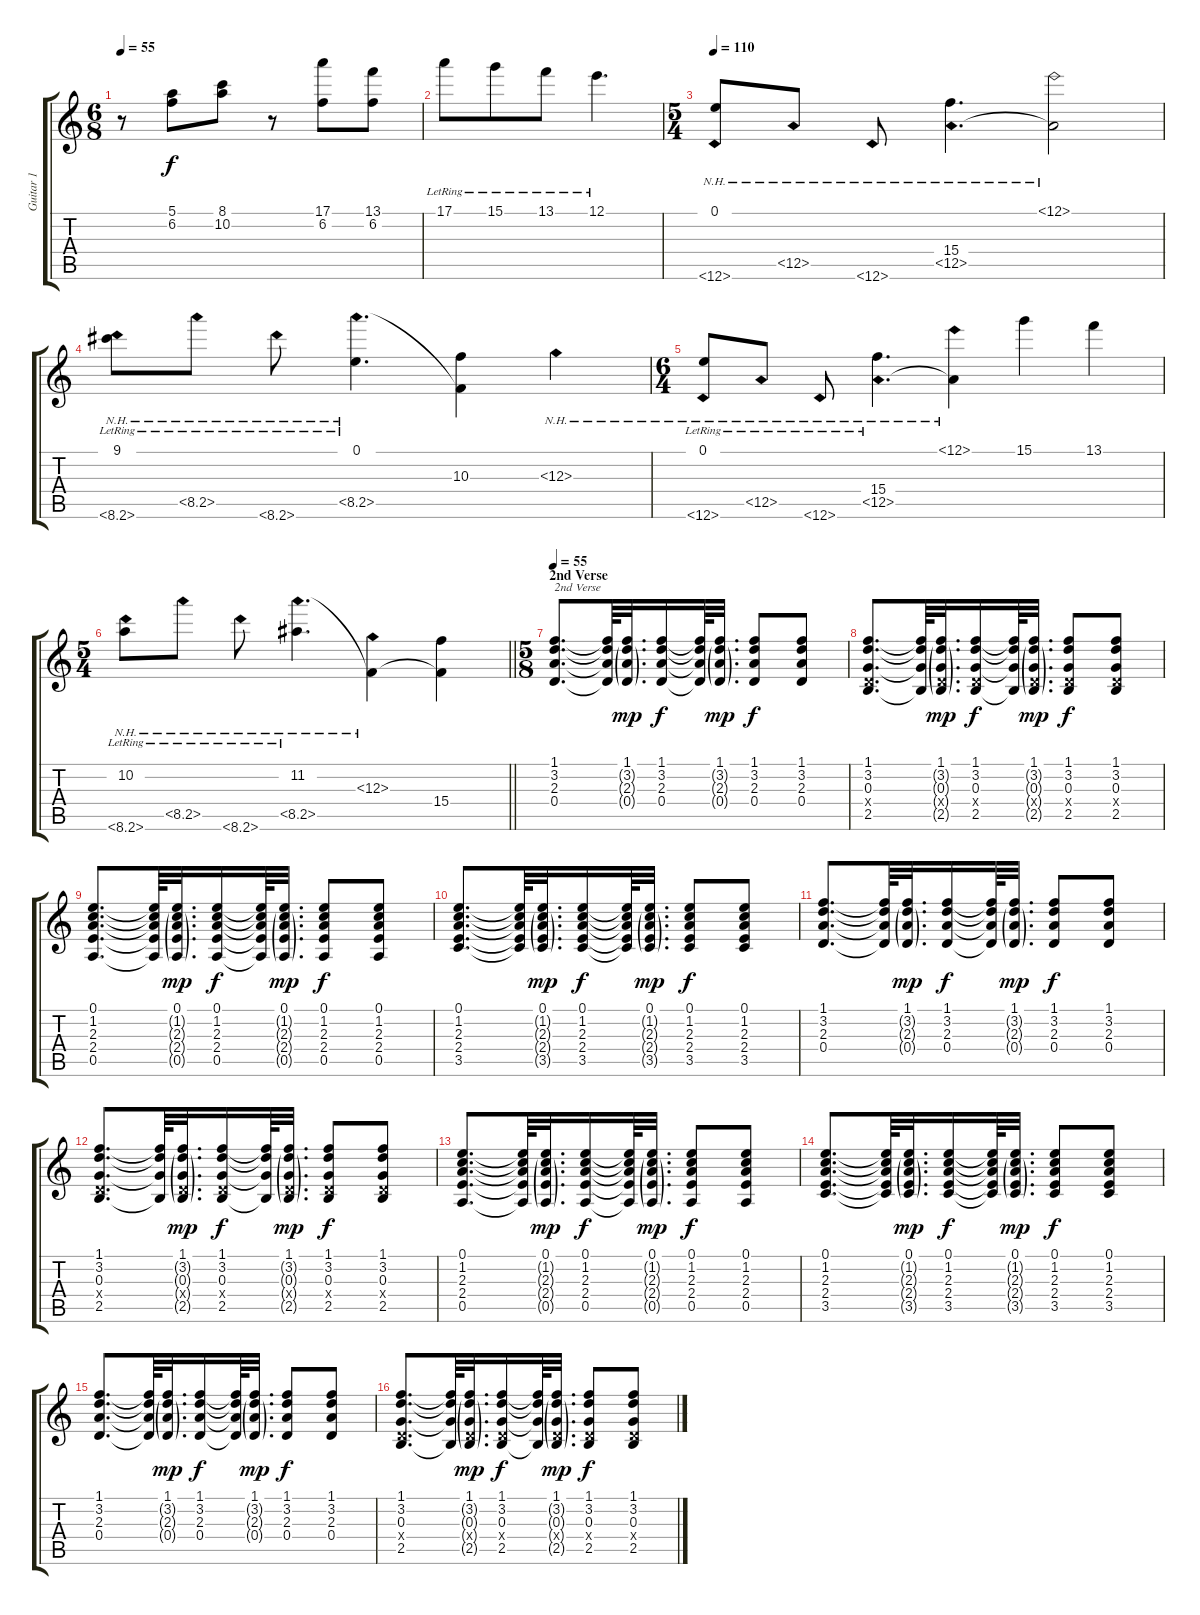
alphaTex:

\track ("Guitar 1" "Guitar 1") {instrument acousticguitarsteel}
\staff {score tabs}
\tuning (E4 B3 G3 D3 A2 D2) {hide}
\ts (6 8)
\tempo 55
\clef g2
\ks c
r.8{dy f} (5.1 6.2).8 (8.1 10.2).8 r.8 (17.1 6.2).8 (13.1 6.2).8 |
17.1{lr}.8 15.1{lr}.8 13.1{lr}.8 12.1{lr}.4{d} |
\ts (5 4)
\tempo 110
(0.1 12.6{nh}).8 12.5{nh}.8 12.6{nh}.8 (15.4 12.5{nh}).4{d} (12.1{nh} 12.5{t}).2 |
(9.1{lr} 8.6{nh lr}).8 8.5{nh lr}.8 8.6{nh lr}.8 (0.1 8.5{nh lr}).4{d} (10.3 8.5{t}).4 12.3{nh}.4 |
\ts (6 4)
(0.1 12.6{nh lr}).8 12.5{nh lr}.8 12.6{nh lr}.8 (15.4 12.5{nh lr}).4{d} (12.1{nh} 12.5{t}).4 15.1.4 13.1.4 |
\ts (5 4)
\barLineRight lightlight
(10.2{lr} 8.6{nh lr}).8 8.5{nh lr}.8 8.6{nh lr}.8 (11.2 8.5{nh lr}).4{d} (12.3{nh} 8.5{t}).4 (15.4 8.5{t}).4 |
\ts (5 8)
\section ("" "2nd Verse")
\tempo 55
(1.1 3.2 2.3 0.4).8{d txt "2nd Verse"} (1.1{t} 3.2{t} 2.3{t} 0.4{t}).64 (1.1 3.2{g} 2.3{g} 0.4{g}).32{d dy mp} (1.1 3.2 2.3 0.4).16{dy f} (1.1{t} 3.2{t} 2.3{t} 0.4{t}).64 (1.1 3.2{g} 2.3{g} 0.4{g}).32{d dy mp} (1.1 3.2 2.3 0.4).8{dy f} (1.1 3.2 2.3 0.4).8 |
(1.1 3.2 0.3 0.4{x} 2.5).8{d} (1.1{t} 3.2{t} 0.3{t} 2.5{t}).64 (1.1 3.2{g} 0.3{g} 0.4{g x} 2.5{g}).32{d dy mp} (1.1 3.2 0.3 0.4{x} 2.5).16{dy f} (1.1{t} 3.2{t} 0.3{t} 2.5{t}).64 (1.1 3.2{g} 0.3{g} 0.4{g x} 2.5{g}).32{d dy mp} (1.1 3.2 0.3 0.4{x} 2.5).8{dy f} (1.1 3.2 0.3 0.4{x} 2.5).8 |
(0.1 1.2 2.3 2.4 0.5).8{d} (0.1{t} 1.2{t} 2.3{t} 2.4{t} 0.5{t}).64 (0.1 1.2{g} 2.3{g} 2.4{g} 0.5{g}).32{d dy mp} (0.1 1.2 2.3 2.4 0.5).16{dy f} (0.1{t} 1.2{t} 2.3{t} 2.4{t} 0.5{t}).64 (0.1 1.2{g} 2.3{g} 2.4{g} 0.5{g}).32{d dy mp} (0.1 1.2 2.3 2.4 0.5).8{dy f} (0.1 1.2 2.3 2.4 0.5).8 |
(0.1 1.2 2.3 2.4 3.5).8{d} (0.1{t} 1.2{t} 2.3{t} 2.4{t} 3.5{t}).64 (0.1 1.2{g} 2.3{g} 2.4{g} 3.5{g}).32{d dy mp} (0.1 1.2 2.3 2.4 3.5).16{dy f} (0.1{t} 1.2{t} 2.3{t} 2.4{t} 3.5{t}).64 (0.1 1.2{g} 2.3{g} 2.4{g} 3.5{g}).32{d dy mp} (0.1 1.2 2.3 2.4 3.5).8{dy f} (0.1 1.2 2.3 2.4 3.5).8 |
(1.1 3.2 2.3 0.4).8{d} (1.1{t} 3.2{t} 2.3{t} 0.4{t}).64 (1.1 3.2{g} 2.3{g} 0.4{g}).32{d dy mp} (1.1 3.2 2.3 0.4).16{dy f} (1.1{t} 3.2{t} 2.3{t} 0.4{t}).64 (1.1 3.2{g} 2.3{g} 0.4{g}).32{d dy mp} (1.1 3.2 2.3 0.4).8{dy f} (1.1 3.2 2.3 0.4).8 |
(1.1 3.2 0.3 0.4{x} 2.5).8{d} (1.1{t} 3.2{t} 0.3{t} 2.5{t}).64 (1.1 3.2{g} 0.3{g} 0.4{g x} 2.5{g}).32{d dy mp} (1.1 3.2 0.3 0.4{x} 2.5).16{dy f} (1.1{t} 3.2{t} 0.3{t} 2.5{t}).64 (1.1 3.2{g} 0.3{g} 0.4{g x} 2.5{g}).32{d dy mp} (1.1 3.2 0.3 0.4{x} 2.5).8{dy f} (1.1 3.2 0.3 0.4{x} 2.5).8 |
(0.1 1.2 2.3 2.4 0.5).8{d} (0.1{t} 1.2{t} 2.3{t} 2.4{t} 0.5{t}).64 (0.1 1.2{g} 2.3{g} 2.4{g} 0.5{g}).32{d dy mp} (0.1 1.2 2.3 2.4 0.5).16{dy f} (0.1{t} 1.2{t} 2.3{t} 2.4{t} 0.5{t}).64 (0.1 1.2{g} 2.3{g} 2.4{g} 0.5{g}).32{d dy mp} (0.1 1.2 2.3 2.4 0.5).8{dy f} (0.1 1.2 2.3 2.4 0.5).8 |
(0.1 1.2 2.3 2.4 3.5).8{d} (0.1{t} 1.2{t} 2.3{t} 2.4{t} 3.5{t}).64 (0.1 1.2{g} 2.3{g} 2.4{g} 3.5{g}).32{d dy mp} (0.1 1.2 2.3 2.4 3.5).16{dy f} (0.1{t} 1.2{t} 2.3{t} 2.4{t} 3.5{t}).64 (0.1 1.2{g} 2.3{g} 2.4{g} 3.5{g}).32{d dy mp} (0.1 1.2 2.3 2.4 3.5).8{dy f} (0.1 1.2 2.3 2.4 3.5).8 |
(1.1 3.2 2.3 0.4).8{d} (1.1{t} 3.2{t} 2.3{t} 0.4{t}).64 (1.1 3.2{g} 2.3{g} 0.4{g}).32{d dy mp} (1.1 3.2 2.3 0.4).16{dy f} (1.1{t} 3.2{t} 2.3{t} 0.4{t}).64 (1.1 3.2{g} 2.3{g} 0.4{g}).32{d dy mp} (1.1 3.2 2.3 0.4).8{dy f} (1.1 3.2 2.3 0.4).8 |
(1.1 3.2 0.3 0.4{x} 2.5).8{d} (1.1{t} 3.2{t} 0.3{t} 2.5{t}).64 (1.1 3.2{g} 0.3{g} 0.4{g x} 2.5{g}).32{d dy mp} (1.1 3.2 0.3 0.4{x} 2.5).16{dy f} (1.1{t} 3.2{t} 0.3{t} 2.5{t}).64 (1.1 3.2{g} 0.3{g} 0.4{g x} 2.5{g}).32{d dy mp} (1.1 3.2 0.3 0.4{x} 2.5).8{dy f} (1.1 3.2 0.3 0.4{x} 2.5).8
